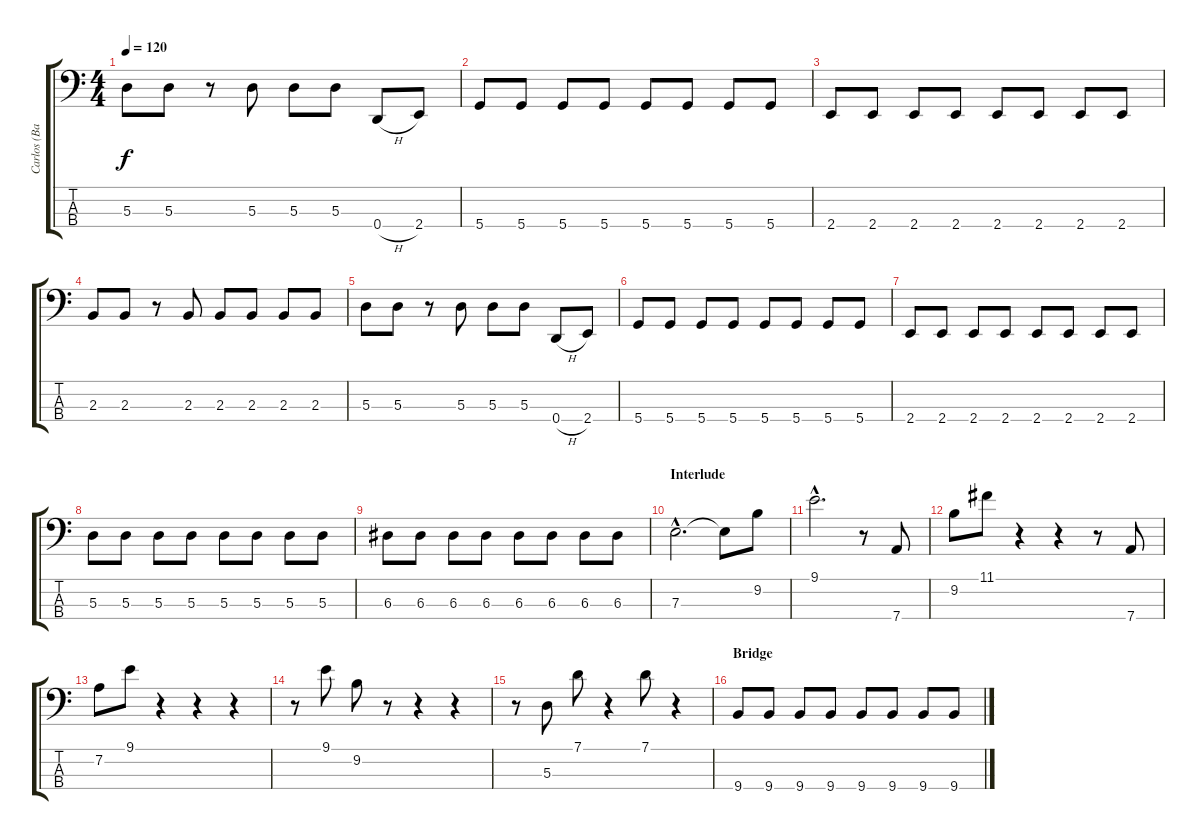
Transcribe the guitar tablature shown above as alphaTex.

\track ("Carlos (Bass)" "Carlos (Ba") {instrument fretlessbass}
\staff {score tabs}
\tuning (G2 D2 A1 D1) {hide}
\ts (4 4)
\tempo 120
\clef f4
\ks c
5.3.8{dy f} 5.3.8 r.8 5.3.8 5.3.8 5.3.8 0.4{h}.8 2.4.8 |
5.4.8 5.4.8 5.4.8 5.4.8 5.4.8 5.4.8 5.4.8 5.4.8 |
2.4.8 2.4.8 2.4.8 2.4.8 2.4.8 2.4.8 2.4.8 2.4.8 |
2.3.8 2.3.8 r.8 2.3.8 2.3.8 2.3.8 2.3.8 2.3.8 |
5.3.8 5.3.8 r.8 5.3.8 5.3.8 5.3.8 0.4{h}.8 2.4.8 |
5.4.8 5.4.8 5.4.8 5.4.8 5.4.8 5.4.8 5.4.8 5.4.8 |
2.4.8 2.4.8 2.4.8 2.4.8 2.4.8 2.4.8 2.4.8 2.4.8 |
5.3.8 5.3.8 5.3.8 5.3.8 5.3.8 5.3.8 5.3.8 5.3.8 |
6.3.8 6.3.8 6.3.8 6.3.8 6.3.8 6.3.8 6.3.8 6.3.8 |
\section ("" "Interlude")
7.3{hac}.2{d} 7.3{t}.8 9.2.8 |
9.1{hac}.2{d} r.8 7.4.8 |
9.2.8 11.1.8 r.4 r.4 r.8 7.4.8 |
7.2.8 9.1.8 r.4 r.4 r.4 |
r.8 9.1.8 9.2.8 r.8 r.4 r.4 |
r.8 5.3.8 7.1.8 r.4 7.1.8 r.4 |
\section ("" "Bridge")
9.4.8 9.4.8 9.4.8 9.4.8 9.4.8 9.4.8 9.4.8 9.4.8
